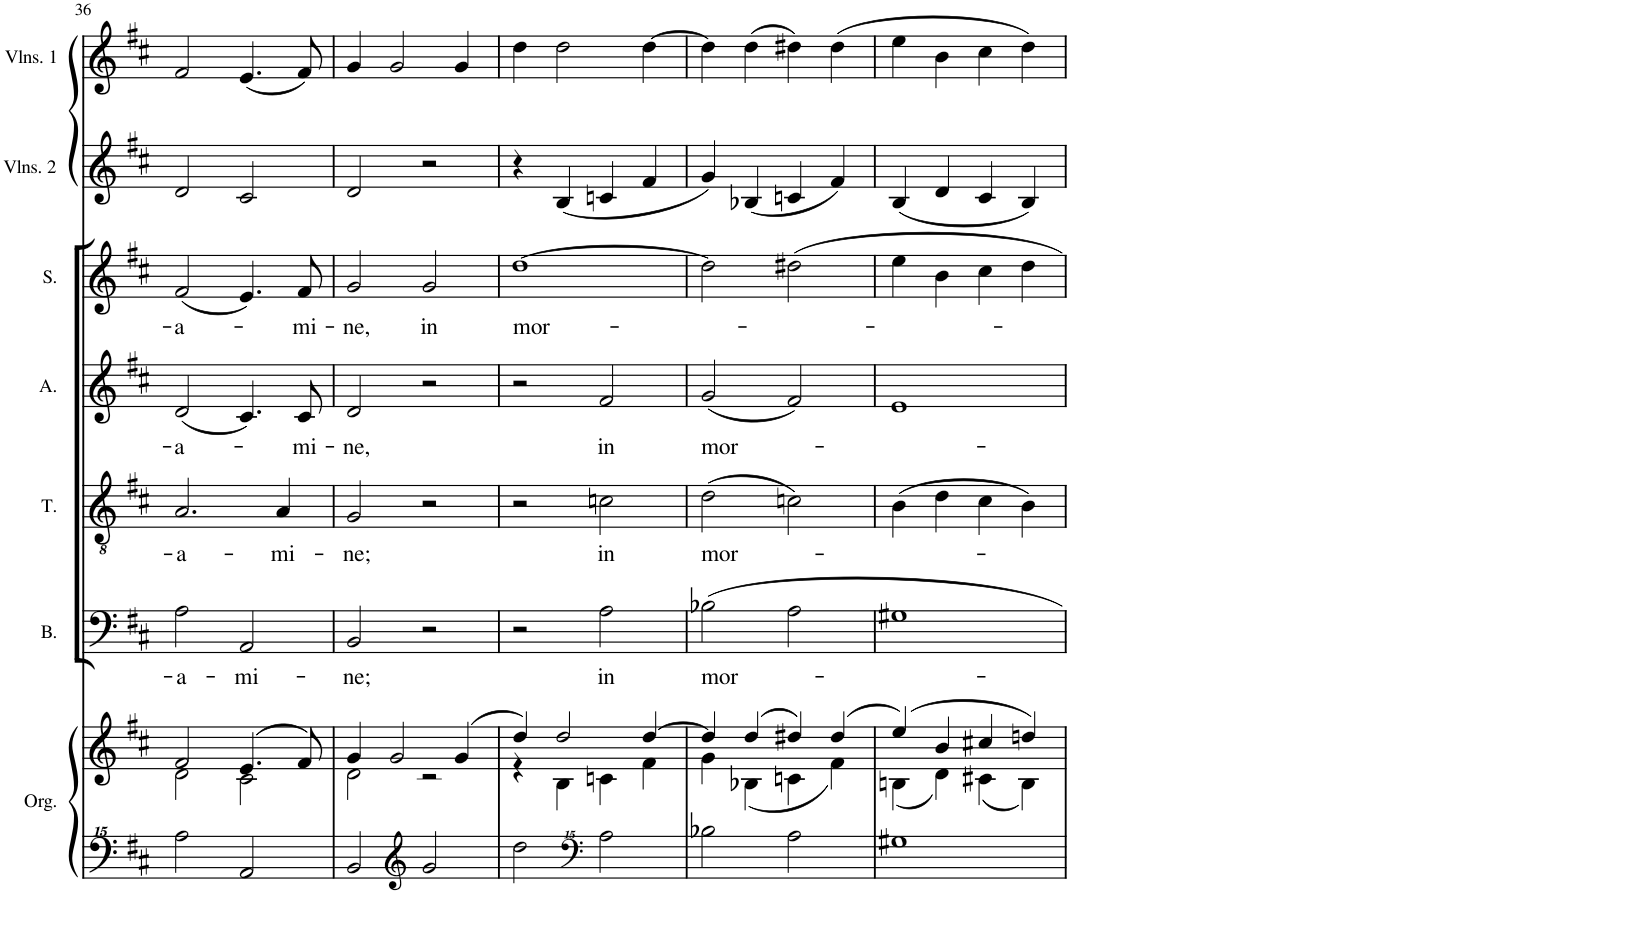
**kern	**kern	**kern	**text	**kern	**text	**kern	**text	**kern	**text	**kern	**kern
*part7	*part7	*part6	*part6	*part5	*part5	*part4	*part4	*part3	*part3	*part2	*part1
*staff8	*staff7	*staff6	*staff6	*staff5	*staff5	*staff4	*staff4	*staff3	*staff3	*staff2	*staff1
*I"Orgue	*	*I"Bass	*	*I"Tenor	*	*I"Alto	*	*I"Soprano	*	*I"Violins 2	*I"Violins 1
*I'Org.	*	*I'B.	*	*I'T.	*	*I'A.	*	*I'S.	*	*I'Vlns. 2	*I'Vlns. 1
!!LO:PB:g=z
*clefF^^4	*clefG2	*clefF4	*	*clefGv2	*	*clefG2	*	*clefG2	*	*clefG2	*clefG2
*k[f#c#]	*k[f#c#]	*k[f#c#]	*	*k[f#c#]	*	*k[f#c#]	*	*k[f#c#]	*	*k[f#c#]	*k[f#c#]
*M4/4	*M4/4	*M4/4	*	*M4/4	*	*M4/4	*	*M4/4	*	*M4/4	*M4/4
*met(c|)	*met(c|)	*met(c|)	*	*met(c|)	*	*met(c|)	*	*met(c|)	*	*met(c|)	*met(c|)
=36	=36	=36	=36	=36	=36	=36	=36	=36	=36	=36	=36
*	*^	*	*	*	*	*	*	*	*	*	*
!	!	!	!	!LO:LY:b	!	!LO:LY:b	!	!LO:LY:b	!	!LO:LY:b	!	!
2aa\	2f#/	2d\	2A\	-a-	2.A/	-a-	(2d/	-a-	(2f#/	-a-	2d/	2f#/
!	!	!	!	!LO:LY:b	!	!	!	!	!	!	!	!
2a/	(4.e/	2c#\	2AA/	-mi-	.	.	4.c#/)	.	4.e/)	.	2c#/	(4.e/
!	!	!	!	!	!	!LO:LY:b	!	!	!	!	!	!
.	.	.	.	.	4A/	-mi-	.	.	.	.	.	.
!	!	!	!	!	!	!	!	!LO:LY:b	!	!LO:LY:b	!	!
.	8f#/)	.	.	.	.	.	8c#/	-mi-	8f#/	-mi-	.	8f#/)
=37	=37	=37	=37	=37	=37	=37	=37	=37	=37	=37	=37	=37
!	!	!	!	!LO:LY:b	!	!LO:LY:b	!	!LO:LY:b	!	!LO:LY:b	!	!
2b/	4g/	2d\	2BB/	-ne;	2G/	-ne;	2d/	-ne,	2g/	-ne,	2d/	4g/
.	2g/	.	.	.	.	.	.	.	.	.	.	2g/
*clefG2	*	*	*	*	*	*	*	*	*	*	*	*
!	!	!	!	!	!	!	!	!	!	!LO:LY:b	!	!
2g/	.	2r	2r	.	2r	.	2r	.	2g/	in	2r	.
.	(4g/	.	.	.	.	.	.	.	.	.	.	4g/
=38	=38	=38	=38	=38	=38	=38	=38	=38	=38	=38	=38	=38
!	!	!	!	!	!	!	!	!	!	!LO:LY:b	!	!
2dd\	4dd/)	4r	2r	.	2r	.	2r	.	[1dd	mor-	4r	4dd\
.	2dd/	4B\	.	.	.	.	.	.	.	.	(4B/	2dd\
*clefF^^4	*	*	*	*	*	*	*	*	*	*	*	*
!	!	!	!	!LO:LY:b	!	!LO:LY:b	!	!LO:LY:b	!	!	!	!
2aa\	.	4cn\	2A\	in	2cn\	in	2f#/	in	.	.	4cn/	.
.	[4dd/	4f#\	.	.	.	.	.	.	.	.	4f#/	[4dd\
=39	=39	=39	=39	=39	=39	=39	=39	=39	=39	=39	=39	=39
!	!	!	!	!LO:LY:b	!	!LO:LY:b	!	!LO:LY:b	!	!	!	!
2bb-X\	4dd/]	4g\	2B-X\	mor-	(2d\	mor-	(2g/	mor-	2dd\]	.	4g/)	4dd\]
.	(4dd/	(4B-X\	.	.	.	.	.	.	.	.	(4B-X/	(4dd\
2aa\	4dd#X/)	4cn\	2A\	.	2cn\)	.	2f#/)	.	2dd#X\	.	4cn/	4dd#X\)
.	(4dd#/	4f#\)	.	.	.	.	.	.	.	.	4f#/)	(4dd#\
=40	=40	=40	=40	=40	=40	=40	=40	=40	=40	=40	=40	=40
1gg#X	(4ee/)	(4Bn\	1G#X	.	(4B\	.	1e	.	4ee\	.	(4B/	4ee\
.	4b/	4d\)	.	.	4d\	.	.	.	4b\	.	4d/	4b\
.	4cc#X/	(4c#X\	.	.	4c#\	.	.	.	4cc#\	.	4c#/	4cc#\
.	4ddn/)	4B\)	.	.	4B\)	.	.	.	4dd\	.	4B/)	4dd\)
*	*v	*v	*	*	*	*	*	*	*	*	*	*
=	=	=	=	=	=	=	=	=	=	=	=
*-	*-	*-	*-	*-	*-	*-	*-	*-	*-	*-	*-
